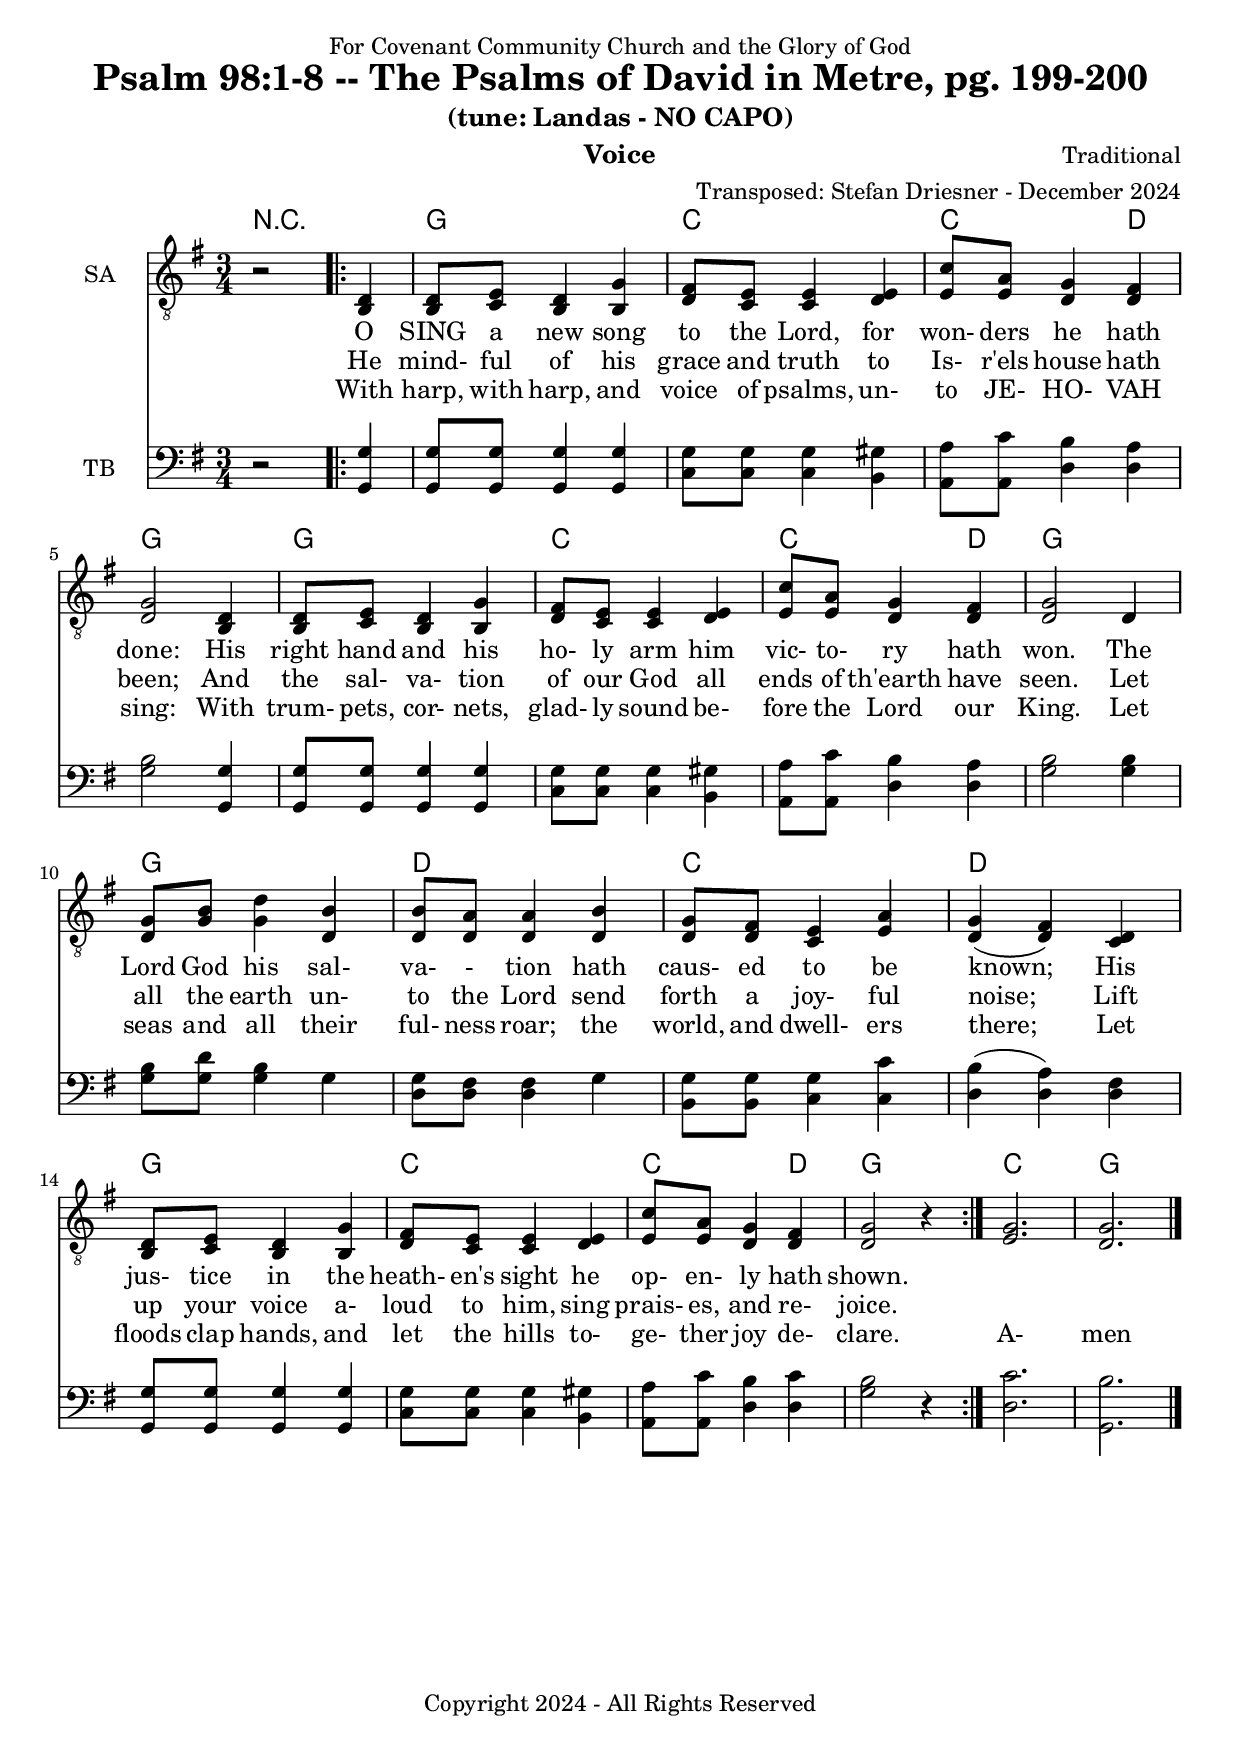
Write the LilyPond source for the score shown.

\version "2.24.1"
\language "english"

% force .mid extension for MIDI file output
#(ly:set-option 'midi-extension "mid")

\header {
  dedication = "For Covenant Community Church and the Glory of God"
  title = "Psalm 98:1-8 -- The Psalms of David in Metre, pg. 199-200"
  subtitle = "(tune: Landas - NO CAPO)"
  instrument = "Voice"
  composer = "Traditional"
  arranger = "Transposed: Stefan Driesner - December 2024"
  meter = ""
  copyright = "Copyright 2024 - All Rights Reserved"
}

global = {
  \key g \major
  \numericTimeSignature
  \time 3/4
}

versesVoiceOne = \lyricmode {
  % Verse 1-2
  O SING a new song to the Lord,
  for won- ders he hath done:
  His right hand and his ho- ly arm
  him vic- to- ry hath won.
  The Lord God his sal- va- - tion
  hath caus- ed to be known;
  His jus- tice in the heath- en's sight
  he op- en- ly hath shown.
}

versesVoiceTwo = \lyricmode {
  % Verse 3-4
  He mind- ful of his grace and truth
  to Is- r'els house hath been;
  And the sal- va- tion of our God
  all ends of th'earth have seen.
  Let all the earth un- to the Lord
  send forth a joy- ful noise;
  Lift up your voice a- loud to him,
  sing prais- es, and re- joice.
}

versesVoiceThree = \lyricmode {
  % Verse 5-8
  With harp, with harp, and voice of psalms,
  un- to JE- HO- VAH sing:
  With trum- pets, cor- nets, glad- ly sound
  be- fore the Lord our King.
  Let seas and all their ful- ness roar;
  the world, and dwell- ers there;
  Let floods clap hands, and let the hills
  to- ge- ther joy de- clare.
  A- men
}

% G major  ^\markup { \fret-diagram "6-3;5-2;4-o;3-o;2-3;1-3;" }
% C9 major ^\markup { \fret-diagram "6-o;5-3;4-2;3-o;2-3;1-3;" }
% D major  ^\markup { \fret-diagram "6-x;5-o;4-o;3-2;2-3;1-2;" }

MelodyVoice = \relative c {
  \global
  \dynamicUp
  % Music follows here.
  {
    r2
    \repeat volta 2
    {
      <d >4 |
      <d  >8  <e  >8  <d  >4  <g  >4  |
      <fs >8  <e  >8  <e  >4  <e  >4  |
      <c' >8  <a  >8  <g  >4  <fs >4  |
      <g  >2                  <d  >4  |
      <d  >8  <e  >8  <d  >4  <g  >4  |
      <fs >8  <e  >8  <e  >4  <e  >4  |
      <c' >8  <a  >8  <g  >4  <fs >4  |
      <g  >2                  <d  >4  |
      <g  >8  <b  >8  <d  >4  <b  >4  |
      <b  >8  <a  >8  <a  >4  <b  >4  |
      <g  >8  <fs >8  <e  >4  <a  >4  |
      <g  >4         (<fs >4) <d  >4  |
      <d  >8  <e  >8  <d  >4  <g  >4  |
      <fs >8  <e  >8  <e  >4  <e  >4  |
      <c' >8  <a  >8  <g  >4  <fs >4  |
      <g  >2 r4
    }
  }
  <g>2. <g>2.
  \bar "|."
}

SAVoice = \relative c {
  \global
  \dynamicUp
  % Music follows here.
  {
    r2
    \repeat volta 2
    {
      <b  d >4 |
      <b  d  >8  <c  e  >8  <b  d  >4  <b  g' >4  |
      <d  fs >8  <c  e  >8  <c  e  >4  <d  e  >4  |
      <e  c' >8  <e  a  >8  <d  g  >4  <d  fs >4  |
      <d  g  >2                        <b  d  >4  |
      <b  d  >8  <c  e  >8  <b  d  >4  <b  g' >4  |
      <d  fs >8  <c  e  >8  <c  e  >4  <d  e  >4  |
      <e  c' >8  <e  a  >8  <d  g  >4  <d  fs >4  |
      <d  g  >2                        <d     >4  |
      <d  g  >8  <g  b  >8  <g  d' >4  <d  b' >4  |
      <d  b' >8  <d  a' >8  <d  a' >4  <d  b' >4  |
      <d  g  >8  <d  fs >8  <c  e  >4  <e  a  >4  |
      <d  g  >4            (<d  fs >4) <c  d  >4  |
      <b  d  >8  <c  e  >8  <b  d  >4  <b  g' >4  |
      <d  fs >8  <c  e  >8  <c  e  >4  <d  e  >4  |
      <e  c' >8  <e  a  >8  <d  g  >4  <d  fs >4  |
      <d  g  >2 r4
    }
  }
  <e  g  >2. <d  g  >2.
  \bar "|."
}

TBVoice = \relative c {
  \global
  \dynamicUp
  % Music follows here.
  {
    r2
    \repeat volta 2
    {
      <g  g' >4 |
      <g  g' >8  <g  g' >8  <g  g' >4  <g  g' >4  |
      <c  g' >8  <c  g' >8  <c  g' >4  <b  gs'>4  |
      <a  a' >8  <a  c' >8  <d  b' >4  <d  a' >4  |
      <g  b  >2                        <g, g' >4  |
      <g  g' >8  <g  g' >8  <g  g' >4  <g  g' >4  |
      <c  g' >8  <c  g' >8  <c  g' >4  <b  gs'>4  |
      <a  a' >8  <a  c' >8  <d  b' >4  <d  a' >4  |
      <g  b  >2                        <g  b  >4  |
      <g  b  >8  <g  d' >8  <g  b  >4  <g     >4  |
      <d  g  >8  <d  fs >8  <d  fs >4  <g     >4  |
      <b, g' >8  <b  g' >8  <c  g' >4  <c  c' >4  |
      <d  b'  >4           (<d  a' >4) <d  fs >4  |
      <g, g'  >8 <g  g' >8  <g  g' >4  <g  g' >4  |
      <c  g' >8  <c  g' >8  <c  g' >4  <b  gs'>4  |
      <a  a' >8  <a  c' >8  <d  b' >4  <d  c' >4  |
      <g  b  >2 r4
    }
  }
  <d  c'  >2. <g,  b'  >2.
  \bar "|."
}

Chords = \new ChordNames {
  \chordmode {
    r2.
    <g>2. <c>2. <c>2  <d>4 <g>2.
    <g>2. <c>2. <c>2  <d>4 <g>2.
    <g>2. <d>2. <c>2.      <d>2. 
    <g>2. <c>2. <c>2  <d>4 <g>2.
    <c>  <g>
  }
}

MelodyVoicePart = \new Staff \with {
  instrumentName = "Melody"
  midiInstrument = "Voice Oohs"
} { \clef "treble_8" \MelodyVoice }
\addlyrics { \versesVoiceOne }
\addlyrics { \versesVoiceTwo }
\addlyrics { \versesVoiceThree }

SAVoicePart = \new Staff \with {
  instrumentName = "SA"
  midiInstrument = "Voice Oohs"
} { \clef "treble_8" \SAVoice }
\addlyrics { \versesVoiceOne }
\addlyrics { \versesVoiceTwo }
\addlyrics { \versesVoiceThree }

TBVoicePart = \new Staff \with {
  instrumentName = "TB"
  midiInstrument = "Voice Oohs"
} { \clef bass \TBVoice }

\score {
  <<
    \Chords
    % \MelodyVoicePart    
    \SAVoicePart
    \TBVoicePart
  >>
  \layout { }
  \midi {
    \context {
      \Score
      tempoWholesPerMinute = #(ly:make-moment 100 2)
    }
  }
}

%\markup {
%  \fill-line {
%    {
%      \column {
%        \left-align {
%	  "    Amen"
%        }
%      }
%    }
%  }
%}